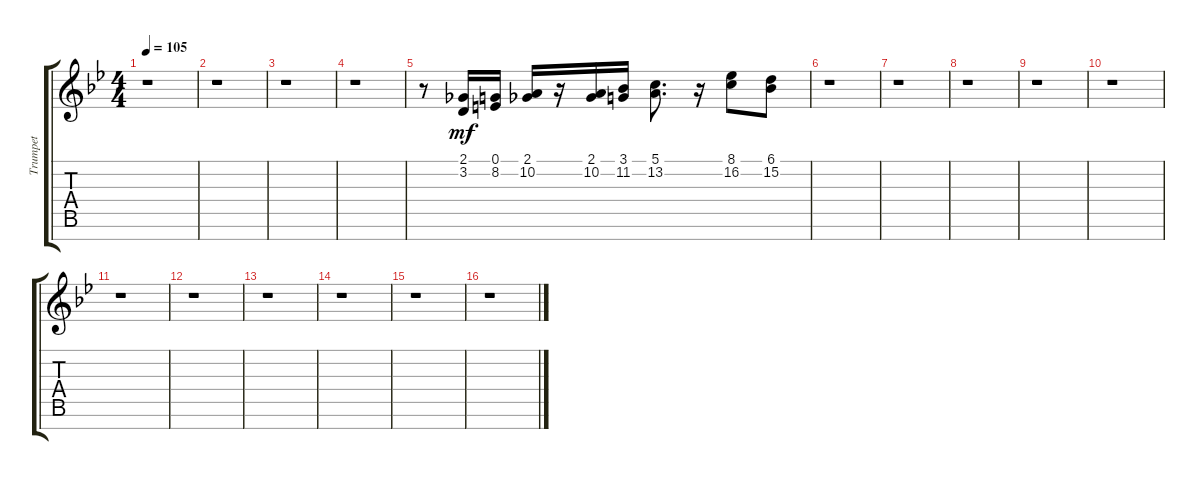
\track ("Trumpet" "Trumpet") {instrument trumpet}
\staff {score tabs}
\tuning (E4 B3 G3 D3 A2 E2 B1) {hide}
\ts (4 4)
\tempo 105
\clef g2
\ks gminor
r.1{dy mf} |
r.1 |
r.1 |
r.1 |
r.8 (2.1 3.2).16 (0.1 8.2).16 (2.1 10.2).16 r.16 (2.1 10.2).16 (3.1 11.2).16 (5.1 13.2).8{d} r.16 (8.1 16.2).8 (6.1 15.2).8 |
r.1 |
r.1 |
r.1 |
r.1 |
r.1 |
r.1 |
r.1 |
r.1 |
r.1 |
r.1 |
r.1
